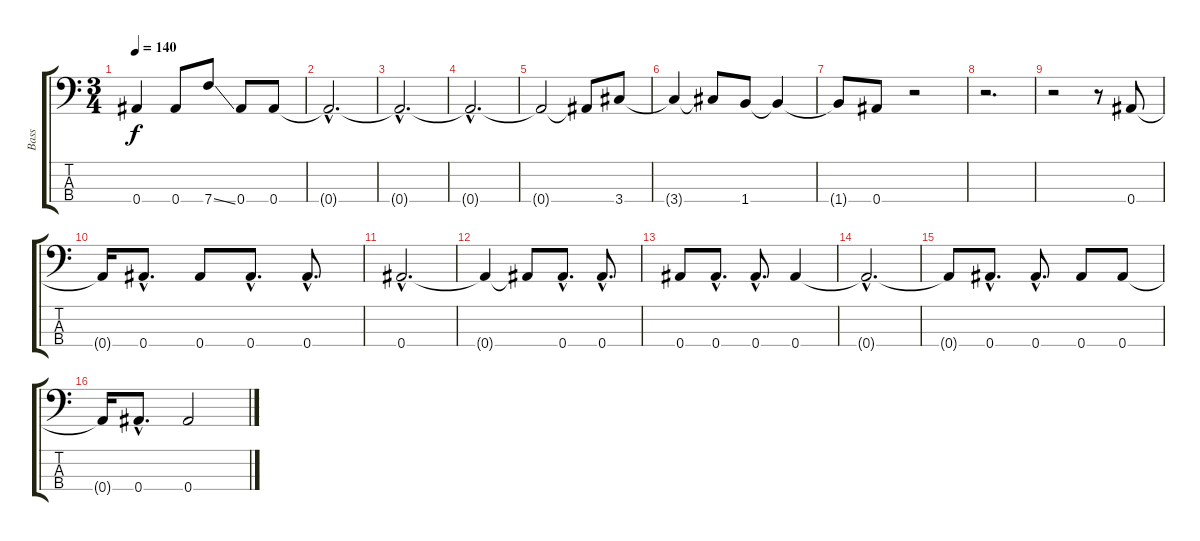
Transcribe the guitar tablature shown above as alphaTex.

\track ("Bass" "Bass") {instrument electricbasspick}
\staff {score tabs}
\tuning (Eb3 Bb2 F2 Bb1) {hide}
\ts (3 4)
\tempo 140
\clef f4
\ks c
0.4{t}.4{dy f} 0.4.8 7.4{ss}.8 0.4.8 0.4.8 |
0.4{hac t}.2{d} |
0.4{hac t}.2{d} |
0.4{hac t}.2{d} |
0.4{t}.2 0.4{t}.8 3.4.8 |
3.4{t}.4 3.4{t}.8 1.4.8 1.4{t}.4 |
1.4{t}.8 0.4.8 r.2 |
r.2{d} |
r.2 r.8 0.4.8 |
0.4{t}.16 0.4{hac}.8{d} 0.4.8 0.4{hac}.8{d} 0.4{hac}.8{d} |
0.4{hac}.2{d} |
0.4{t}.4 0.4{t}.8 0.4{hac}.8{d} 0.4{hac}.8{d} |
0.4.8 0.4{hac}.8{d} 0.4{hac}.8{d} 0.4.4 |
0.4{hac t}.2{d} |
0.4{t}.8 0.4{hac}.8{d} 0.4{hac}.8{d} 0.4.8 0.4.8 |
0.4{t}.16 0.4{hac}.8{d} 0.4.2
